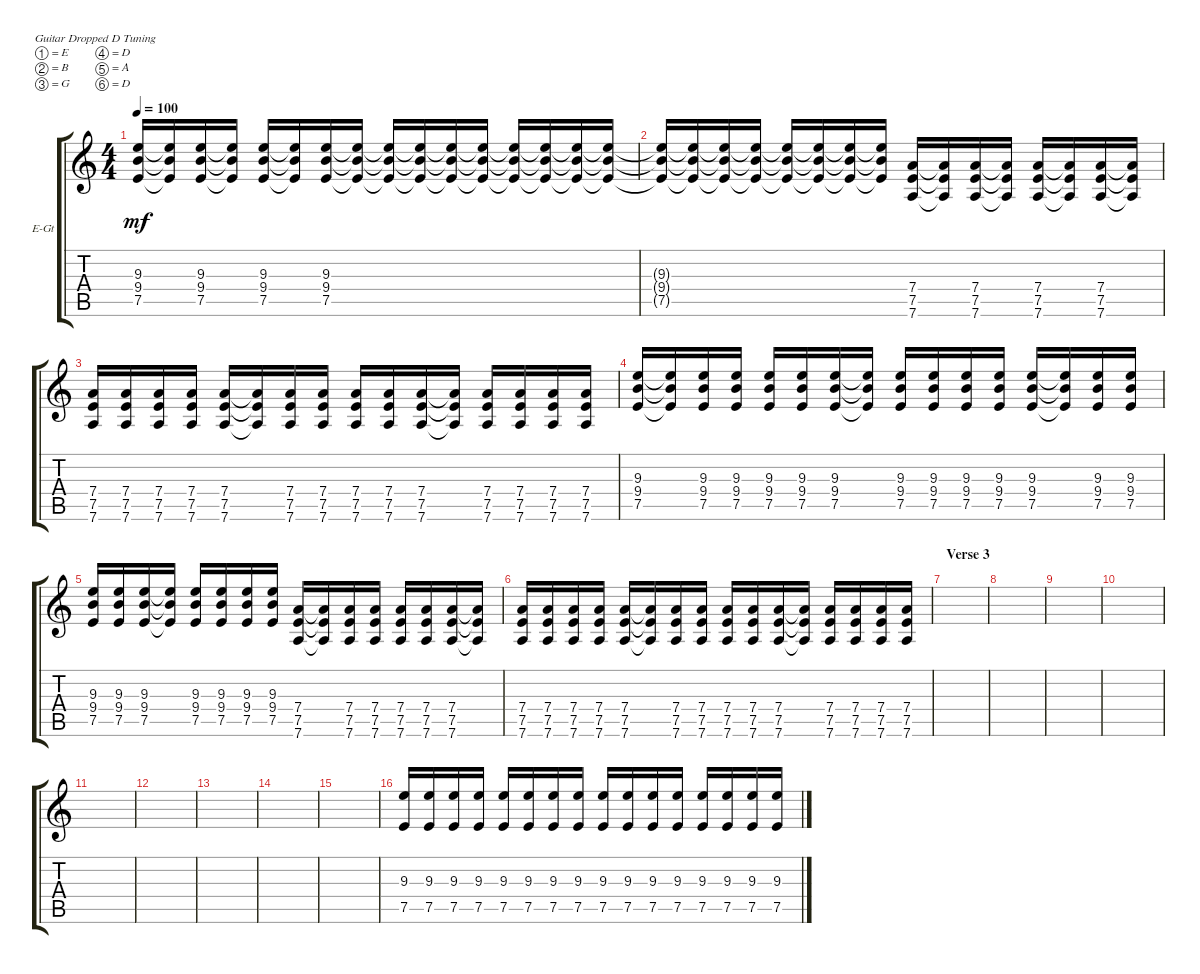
\defaultSystemsLayout 4
\bracketExtendMode groupsimilarinstruments
\firstSystemTrackNameOrientation horizontal
\otherSystemsTrackNameOrientation horizontal
\track ("Alex" "E-Gt") {instrument distortionguitar}
\staff {score tabs}
\tuning (E4 B3 G3 D3 A2 D2)
\ts (4 4)
\tempo 100
\clef g2
\ks c
(9.3 7.5 9.4).16{dy mf} (9.3{t} 7.5{t} 9.4{t}).16 (9.3 7.5 9.4).16 (9.3{t} 7.5{t} 9.4{t}).16 (9.3 7.5 9.4).16 (9.3{t} 7.5{t} 9.4{t}).16 (9.3 7.5 9.4).16 (9.3{t} 7.5{t} 9.4{t}).16 (9.3{t} 7.5{t} 9.4{t}).16 (9.3{t} 7.5{t} 9.4{t}).16 (9.3{t} 7.5{t} 9.4{t}).16 (9.3{t} 7.5{t} 9.4{t}).16 (9.3{t} 7.5{t} 9.4{t}).16 (7.5{t} 9.3{t} 9.4{t}).16 (9.3{t} 7.5{t} 9.4{t}).16 (9.3{t} 7.5{t} 9.4{t}).16 |
(9.3{t} 7.5{t} 9.4{t}).16 (9.3{t} 7.5{t} 9.4{t}).16 (9.3{t} 7.5{t} 9.4{t}).16 (9.3{t} 7.5{t} 9.4{t}).16 (9.3{t} 7.5{t} 9.4{t}).16 (9.3{t} 7.5{t} 9.4{t}).16 (9.3{t} 7.5{t} 9.4{t}).16 (9.3{t} 7.5{t} 9.4{t}).16 (7.4 7.5 7.6).16 (7.4{t} 7.6{t} 7.5{t}).16 (7.4 7.5 7.6).16 (7.4{t} 7.6{t} 7.5{t}).16 (7.4 7.5 7.6).16 (7.4{t} 7.6{t} 7.5{t}).16 (7.4 7.5 7.6).16 (7.4{t} 7.6{t} 7.5{t}).16 |
(7.4 7.6 7.5).16 (7.4 7.5 7.6).16 (7.4 7.6 7.5).16 (7.4 7.5 7.6).16 (7.4 7.6 7.5).16 (7.4{t} 7.5{t} 7.6{t}).16 (7.4 7.6 7.5).16 (7.4 7.5 7.6).16 (7.4 7.6 7.5).16 (7.4 7.5 7.6).16 (7.4 7.6 7.5).16 (7.4{t} 7.5{t} 7.6{t}).16 (7.4 7.6 7.5).16 (7.4 7.5 7.6).16 (7.4 7.6 7.5).16 (7.4 7.5 7.6).16 |
(9.3 9.4 7.5).16 (9.4{t} 9.3{t} 7.5{t}).16 (9.4 9.3 7.5).16 (9.4 9.3 7.5).16 (9.4 9.3 7.5).16 (9.4 9.3 7.5).16 (9.4 9.3 7.5).16 (9.4{t} 9.3{t} 7.5{t}).16 (9.4 9.3 7.5).16 (9.4 9.3 7.5).16 (9.4 9.3 7.5).16 (9.4 9.3 7.5).16 (9.4 9.3 7.5).16 (9.4{t} 9.3{t} 7.5{t}).16 (9.4 9.3 7.5).16 (9.4 9.3 7.5).16 |
(9.4 7.5 9.3).16 (9.4 7.5 9.3).16 (9.4 7.5 9.3).16 (9.4{t} 7.5{t} 9.3{t}).16 (9.4 7.5 9.3).16 (9.4 7.5 9.3).16 (9.4 7.5 9.3).16 (9.4 7.5 9.3).16 (7.4 7.6 7.5).16 (7.4{t} 7.5{t} 7.6{t}).16 (7.4 7.6 7.5).16 (7.4 7.5 7.6).16 (7.4 7.6 7.5).16 (7.4 7.5 7.6).16 (7.4 7.6 7.5).16 (7.4{t} 7.5{t} 7.6{t}).16 |
(7.4 7.6 7.5).16 (7.4 7.5 7.6).16 (7.4 7.6 7.5).16 (7.4 7.5 7.6).16 (7.4 7.6 7.5).16 (7.4{t} 7.5{t} 7.6{t}).16 (7.4 7.6 7.5).16 (7.4 7.5 7.6).16 (7.4 7.6 7.5).16 (7.4 7.5 7.6).16 (7.4 7.6 7.5).16 (7.4{t} 7.5{t} 7.6{t}).16 (7.4 7.6 7.5).16 (7.4 7.5 7.6).16 (7.4 7.6 7.5).16 (7.4 7.5 7.6).16 |
\section ("" "Verse 3")
|
|
|
|
|
|
|
|
|
(9.3 7.5).16 (9.3 7.5).16 (9.3 7.5).16 (9.3 7.5).16 (9.3 7.5).16 (9.3 7.5).16 (9.3 7.5).16 (9.3 7.5).16 (9.3 7.5).16 (9.3 7.5).16 (9.3 7.5).16 (9.3 7.5).16 (9.3 7.5).16 (9.3 7.5).16 (9.3 7.5).16 (9.3 7.5).16
